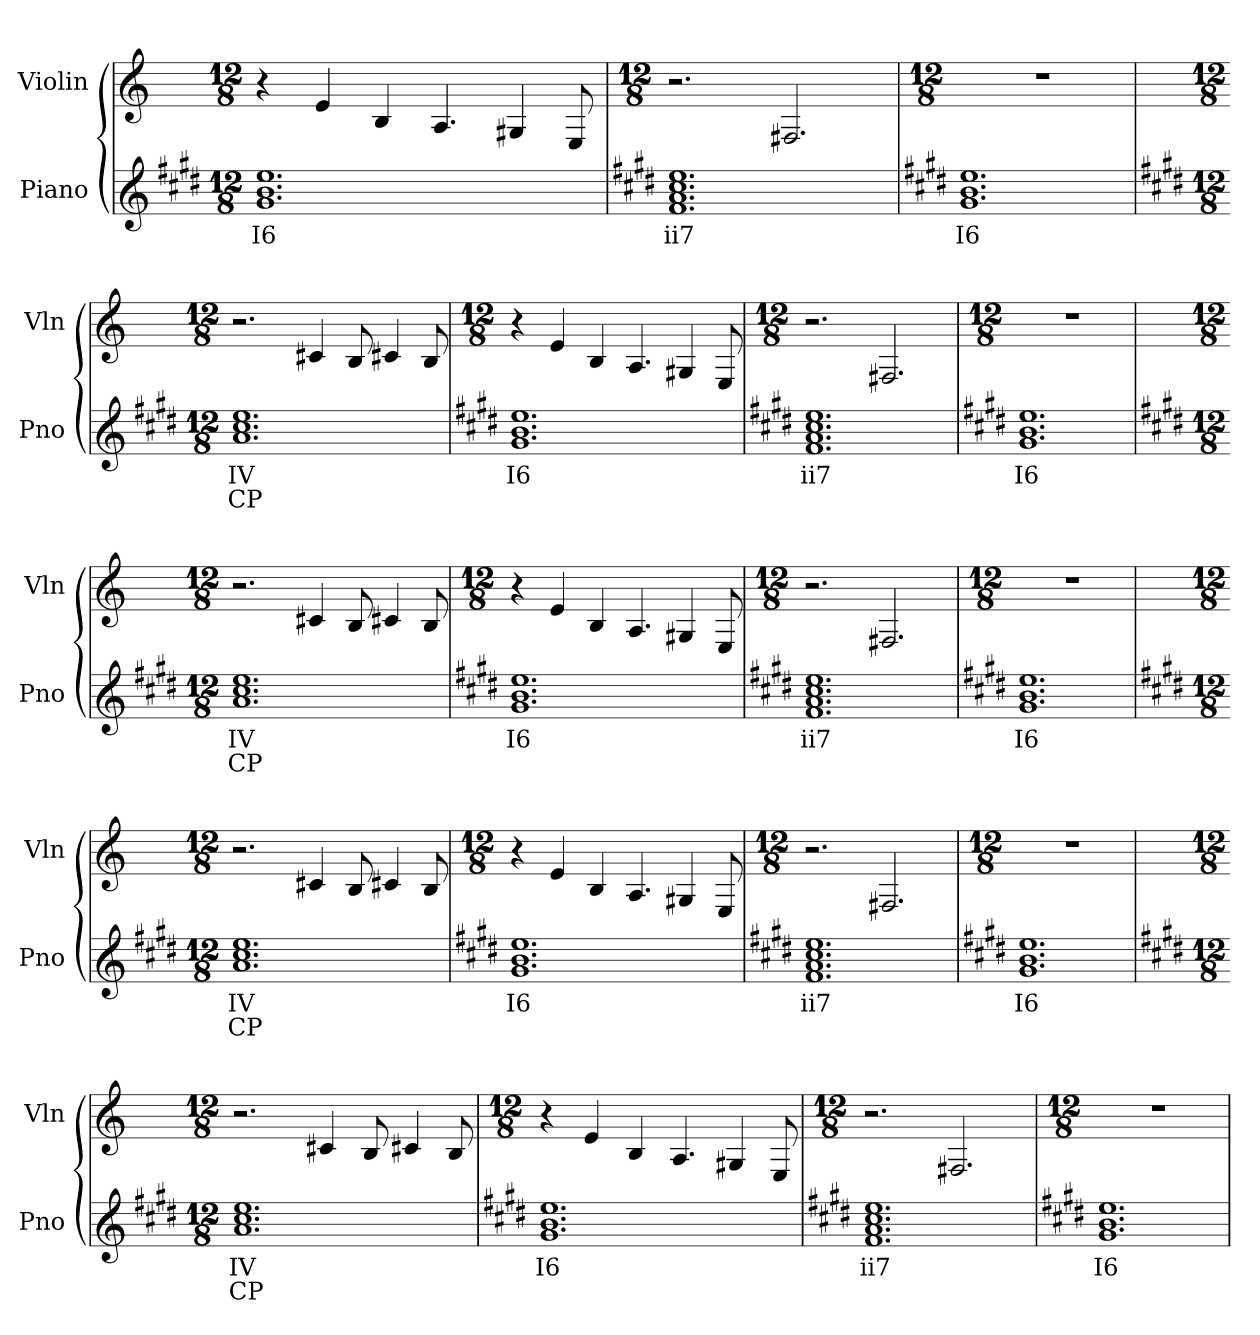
**kern	**text	**text	**kern
*part2	*part2	*part2	*part1
*staff2	*staff2	*staff2	*staff1
*I"Piano	*	*	*I"Violin
*I'Pno	*	*	*I'Vln
*k[f#c#g#d#]	*	*	*
*E:	*	*	*
*M12/8	*	*	*M12/8
=	=	=	=
1.g# 1.b 1.ee	I6	.	4r
.	.	.	4e
.	.	.	4B
.	.	.	4.A
.	.	.	4G#X
.	.	.	8E
=	=	=	=
*k[f#c#g#d#]	*	*	*
*E:	*	*	*
*	*	*	*M12/8
1.f# 1.a 1.cc# 1.ee	ii7	.	2.r
.	.	.	2.F#X
=	=	=	=
*k[f#c#g#d#]	*	*	*
*E:	*	*	*
*	*	*	*M12/8
1.g# 1.b 1.ee	I6	.	1.r
=	=	=	=
*k[f#c#g#d#]	*	*	*
*E:	*	*	*
*M12/8	*	*	*M12/8
1.a 1.cc# 1.ee	IV	CP	2.r
.	.	.	4c#X
.	.	.	8B
.	.	.	4c#X
.	.	.	8B
=	=	=	=
*k[f#c#g#d#]	*	*	*
*E:	*	*	*
*	*	*	*M12/8
1.g# 1.b 1.ee	I6	.	4r
.	.	.	4e
.	.	.	4B
.	.	.	4.A
.	.	.	4G#X
.	.	.	8E
=	=	=	=
*k[f#c#g#d#]	*	*	*
*E:	*	*	*
*	*	*	*M12/8
1.f# 1.a 1.cc# 1.ee	ii7	.	2.r
.	.	.	2.F#X
=	=	=	=
*k[f#c#g#d#]	*	*	*
*E:	*	*	*
*	*	*	*M12/8
1.g# 1.b 1.ee	I6	.	1.r
=	=	=	=
*k[f#c#g#d#]	*	*	*
*E:	*	*	*
*M12/8	*	*	*M12/8
1.a 1.cc# 1.ee	IV	CP	2.r
.	.	.	4c#X
.	.	.	8B
.	.	.	4c#X
.	.	.	8B
=	=	=	=
*k[f#c#g#d#]	*	*	*
*E:	*	*	*
*	*	*	*M12/8
1.g# 1.b 1.ee	I6	.	4r
.	.	.	4e
.	.	.	4B
.	.	.	4.A
.	.	.	4G#X
.	.	.	8E
=	=	=	=
*k[f#c#g#d#]	*	*	*
*E:	*	*	*
*	*	*	*M12/8
1.f# 1.a 1.cc# 1.ee	ii7	.	2.r
.	.	.	2.F#X
=	=	=	=
*k[f#c#g#d#]	*	*	*
*E:	*	*	*
*	*	*	*M12/8
1.g# 1.b 1.ee	I6	.	1.r
=	=	=	=
*k[f#c#g#d#]	*	*	*
*E:	*	*	*
*M12/8	*	*	*M12/8
1.a 1.cc# 1.ee	IV	CP	2.r
.	.	.	4c#X
.	.	.	8B
.	.	.	4c#X
.	.	.	8B
=	=	=	=
*k[f#c#g#d#]	*	*	*
*E:	*	*	*
*	*	*	*M12/8
1.g# 1.b 1.ee	I6	.	4r
.	.	.	4e
.	.	.	4B
.	.	.	4.A
.	.	.	4G#X
.	.	.	8E
=	=	=	=
*k[f#c#g#d#]	*	*	*
*E:	*	*	*
*	*	*	*M12/8
1.f# 1.a 1.cc# 1.ee	ii7	.	2.r
.	.	.	2.F#X
=	=	=	=
*k[f#c#g#d#]	*	*	*
*E:	*	*	*
*	*	*	*M12/8
1.g# 1.b 1.ee	I6	.	1.r
=	=	=	=
*k[f#c#g#d#]	*	*	*
*E:	*	*	*
*M12/8	*	*	*M12/8
1.a 1.cc# 1.ee	IV	CP	2.r
.	.	.	4c#X
.	.	.	8B
.	.	.	4c#X
.	.	.	8B
=	=	=	=
*k[f#c#g#d#]	*	*	*
*E:	*	*	*
*	*	*	*M12/8
1.g# 1.b 1.ee	I6	.	4r
.	.	.	4e
.	.	.	4B
.	.	.	4.A
.	.	.	4G#X
.	.	.	8E
=	=	=	=
*k[f#c#g#d#]	*	*	*
*E:	*	*	*
*	*	*	*M12/8
1.f# 1.a 1.cc# 1.ee	ii7	.	2.r
.	.	.	2.F#X
=	=	=	=
*k[f#c#g#d#]	*	*	*
*E:	*	*	*
*	*	*	*M12/8
1.g# 1.b 1.ee	I6	.	1.r
=	=	=	=
*-	*-	*-	*-
